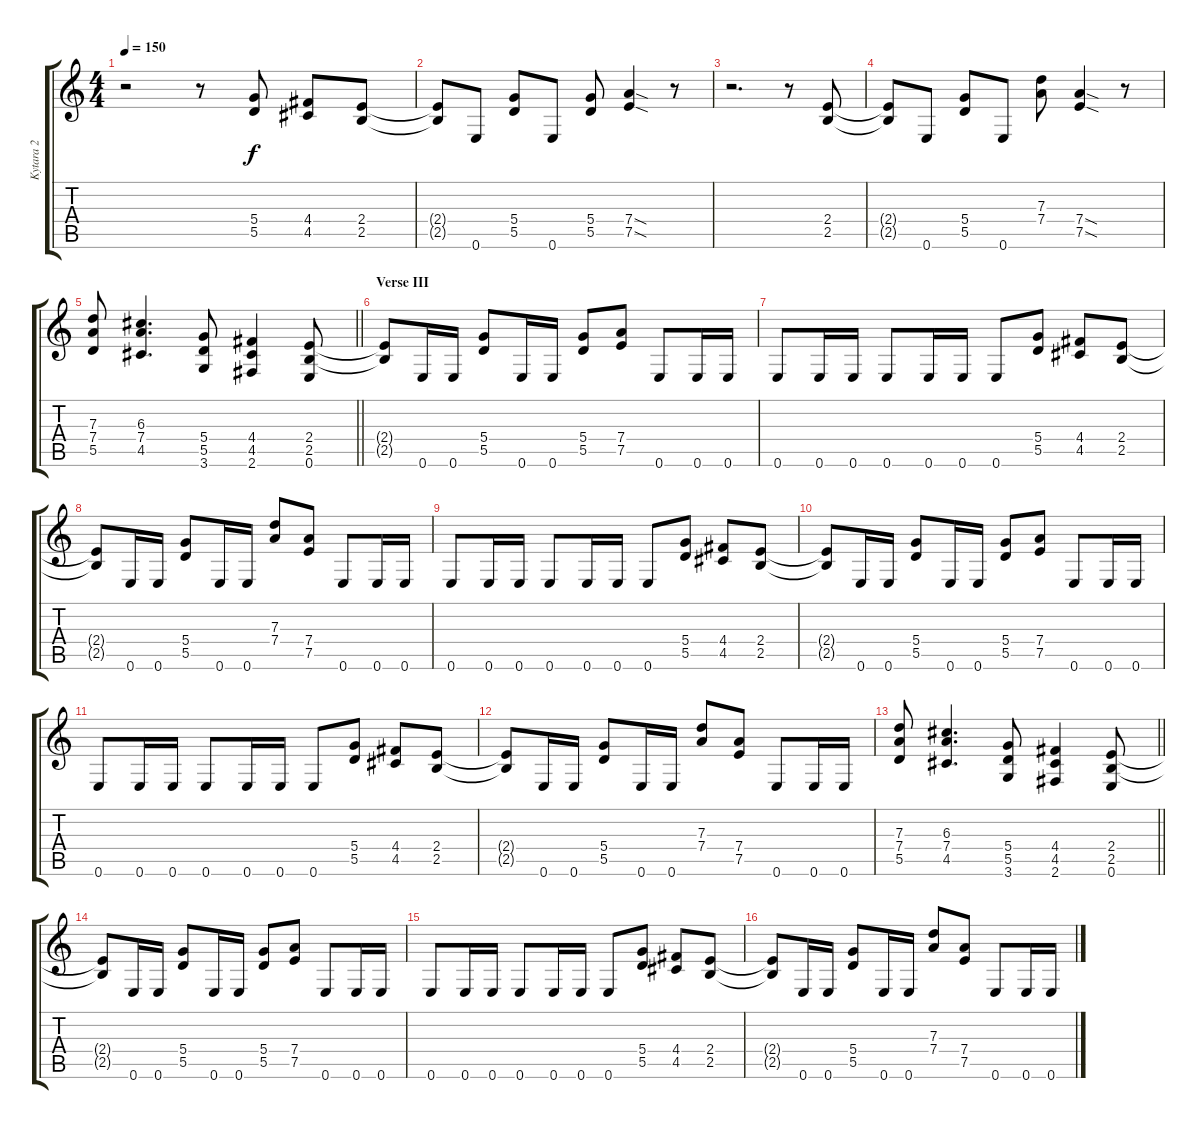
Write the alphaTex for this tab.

\track ("Kytara 2" "Kytara 2") {instrument distortionguitar}
\staff {score tabs}
\tuning (E4 B3 G3 D3 A2 E2) {hide}
\ts (4 4)
\tempo 150
\clef g2
\ks c
r.2{dy f} r.8 (5.4 5.5).8 (4.4 4.5).8 (2.4 2.5).8 |
(2.4{t} 2.5{t}).8 0.6.8 (5.4 5.5).8 0.6.8 (5.4 5.5).8 (7.4{sod} 7.5{sod}).4 r.8 |
r.2{d} r.8 (2.4 2.5).8 |
(2.4{t} 2.5{t}).8 0.6.8 (5.4 5.5).8 0.6.8 (7.3 7.4).8 (7.4{sod} 7.5{sod}).4 r.8 |
\barLineRight lightlight
(7.3 7.4 5.5).8 (6.3 7.4 4.5).4{d} (5.4 5.5 3.6).8 (4.4 4.5 2.6).4 (2.4 2.5 0.6).8 |
\section ("" "Verse III")
(2.4{t} 2.5{t}).8 0.6.16 0.6.16 (5.4 5.5).8 0.6.16 0.6.16 (5.4 5.5).8 (7.4 7.5).8 0.6.8 0.6.16 0.6.16 |
0.6.8 0.6.16 0.6.16 0.6.8 0.6.16 0.6.16 0.6.8 (5.4 5.5).8 (4.4 4.5).8 (2.4 2.5).8 |
(2.4{t} 2.5{t}).8 0.6.16 0.6.16 (5.4 5.5).8 0.6.16 0.6.16 (7.3 7.4).8 (7.4 7.5).8 0.6.8 0.6.16 0.6.16 |
0.6.8 0.6.16 0.6.16 0.6.8 0.6.16 0.6.16 0.6.8 (5.4 5.5).8 (4.4 4.5).8 (2.4 2.5).8 |
(2.4{t} 2.5{t}).8 0.6.16 0.6.16 (5.4 5.5).8 0.6.16 0.6.16 (5.4 5.5).8 (7.4 7.5).8 0.6.8 0.6.16 0.6.16 |
0.6.8 0.6.16 0.6.16 0.6.8 0.6.16 0.6.16 0.6.8 (5.4 5.5).8 (4.4 4.5).8 (2.4 2.5).8 |
(2.4{t} 2.5{t}).8 0.6.16 0.6.16 (5.4 5.5).8 0.6.16 0.6.16 (7.3 7.4).8 (7.4 7.5).8 0.6.8 0.6.16 0.6.16 |
\barLineRight lightlight
(7.3 7.4 5.5).8 (6.3 7.4 4.5).4{d} (5.4 5.5 3.6).8 (4.4 4.5 2.6).4 (2.4 2.5 0.6).8 |
(2.4{t} 2.5{t}).8 0.6.16 0.6.16 (5.4 5.5).8 0.6.16 0.6.16 (5.4 5.5).8 (7.4 7.5).8 0.6.8 0.6.16 0.6.16 |
0.6.8 0.6.16 0.6.16 0.6.8 0.6.16 0.6.16 0.6.8 (5.4 5.5).8 (4.4 4.5).8 (2.4 2.5).8 |
(2.4{t} 2.5{t}).8 0.6.16 0.6.16 (5.4 5.5).8 0.6.16 0.6.16 (7.3 7.4).8 (7.4 7.5).8 0.6.8 0.6.16 0.6.16
